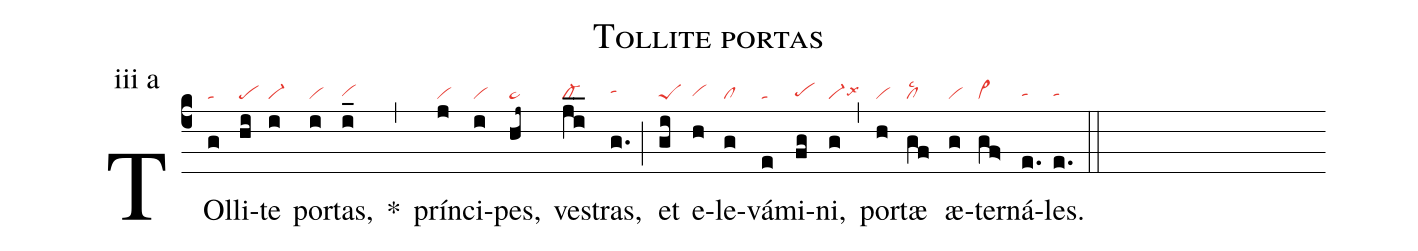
name: Tollite portas;
annotation: iii a;
mode: 3;
nabc-lines: 1;
%%
(c4)
TOl(g|ta)li(hi|pe)te(i|vi-) por(i|vi)tas,(i_|vihg) *(,)
prín(j|vi)ci(i|vi)pes,(hj~|ta>) ve(j_i_|cl-)stras,(g.|tahh) (;)
et(gi|peS) e(h|vihg)le(g|cl)vá(e|ta)mi(fg|pehg)ni,(g|vi-lsx6) (,)
por(h|vi)tæ(gf|cllsc2) æ(g|vi)ter(gf>|vi>)ná(e.|tahg)les.(e.|tahg) (::)
